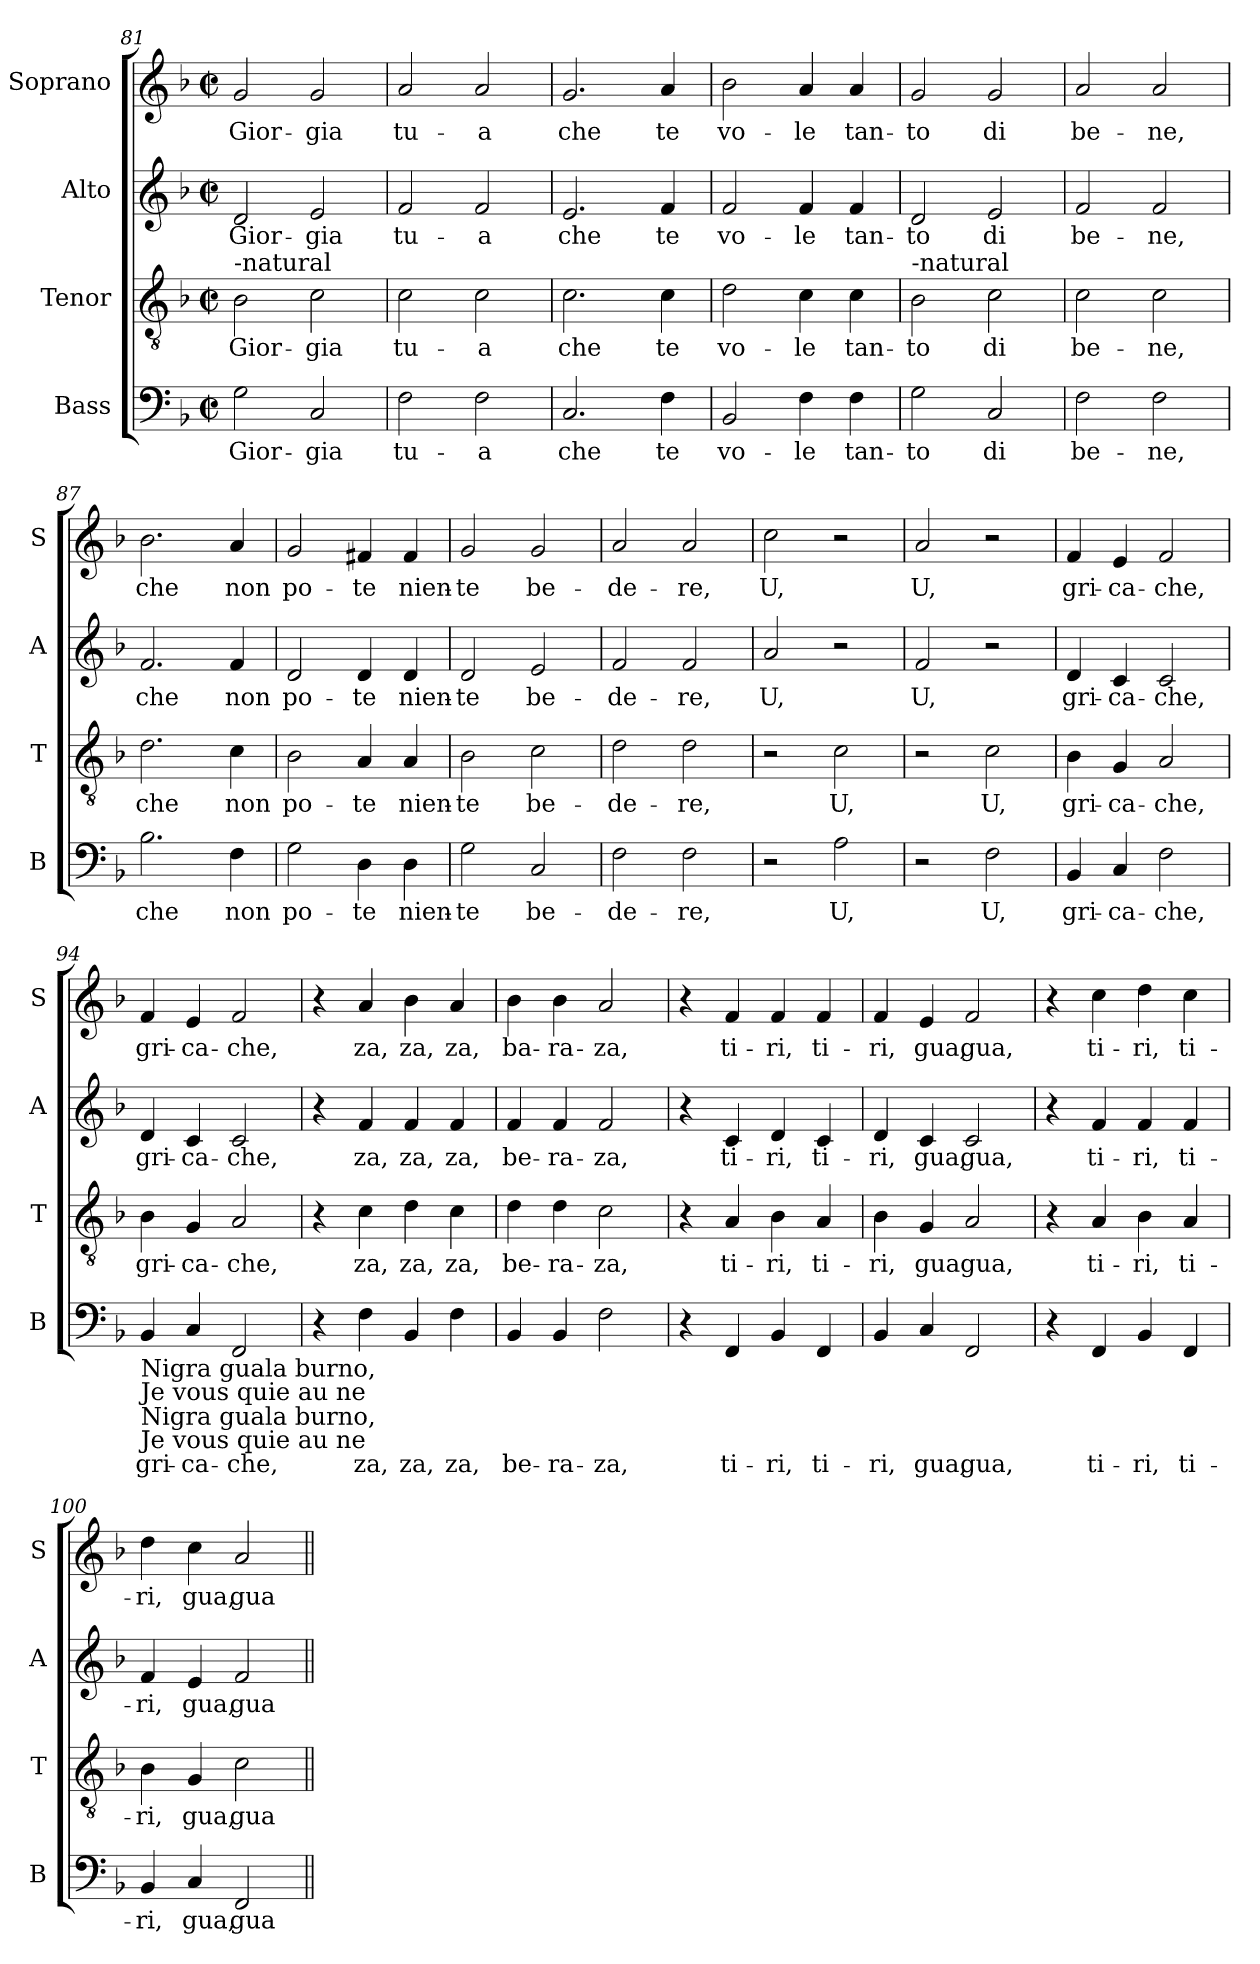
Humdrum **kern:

**kern	**text	**kern	**text	**kern	**text	**kern	**text
*part4	*part4	*part3	*part3	*part2	*part2	*part1	*part1
*staff4	*staff4	*staff3	*staff3	*staff2	*staff2	*staff1	*staff1
*I"Bass	*	*I"Tenor	*	*I"Alto	*	*I"Soprano	*
*I'B	*	*I'T	*	*I'A	*	*I'S	*
*clefF4	*	*clefGv2	*	*clefG2	*	*clefG2	*
*k[b-]	*	*k[b-]	*	*k[b-]	*	*k[b-]	*
*F:	*	*F:	*	*F:	*	*F:	*
*M2/2	*	*M2/2	*	*M2/2	*	*M2/2	*
*met(c|)	*	*met(c|)	*	*met(c|)	*	*met(c|)	*
=81	=81	=81	=81	=81	=81	=81	=81
!	!	!LO:TX:a:t=-natural	!	!	!	!	!
2G\	Gior-	2B-\	Gior-	2d/	Gior-	2g/	Gior-
2C/	-gia	2c\	-gia	2e/	-gia	2g/	-gia
=82	=82	=82	=82	=82	=82	=82	=82
2F\	tu-	2c\	tu-	2f/	tu-	2a/	tu-
2F\	-a	2c\	-a	2f/	-a	2a/	-a
=83	=83	=83	=83	=83	=83	=83	=83
2.C/	che	2.c\	che	2.e/	che	2.g/	che
4F\	te	4c\	te	4f/	te	4a/	te
=84	=84	=84	=84	=84	=84	=84	=84
2BB-/	vo-	2d\	vo-	2f/	vo-	2b-\	vo-
4F\	-le	4c\	-le	4f/	-le	4a/	-le
4F\	tan-	4c\	tan-	4f/	tan-	4a/	tan-
=85	=85	=85	=85	=85	=85	=85	=85
!	!	!LO:TX:a:t=-natural	!	!	!	!	!
2G\	-to	2B-\	-to	2d/	-to	2g/	-to
2C/	di	2c\	di	2e/	di	2g/	di
=86	=86	=86	=86	=86	=86	=86	=86
2F\	be-	2c\	be-	2f/	be-	2a/	be-
2F\	-ne,	2c\	-ne,	2f/	-ne,	2a/	-ne,
!!LO:LB:g=z
=87	=87	=87	=87	=87	=87	=87	=87
2.B-\	che	2.d\	che	2.f/	che	2.b-\	che
4F\	non	4c\	non	4f/	non	4a/	non
=88	=88	=88	=88	=88	=88	=88	=88
2G\	po-	2B-\	po-	2d/	po-	2g/	po-
4D\	-te	4A/	-te	4d/	-te	4f#X/	-te
4D\	nien-	4A/	nien-	4d/	nien-	4f#/	nien-
=89	=89	=89	=89	=89	=89	=89	=89
2G\	-te	2B-\	-te	2d/	-te	2g/	-te
2C/	be-	2c\	be-	2e/	be-	2g/	be-
=90	=90	=90	=90	=90	=90	=90	=90
2F\	-de-	2d\	-de-	2f/	-de-	2a/	-de-
2F\	-re,	2d\	-re,	2f/	-re,	2a/	-re,
=91	=91	=91	=91	=91	=91	=91	=91
2r	.	2r	.	2a/	U,	2cc\	U,
2A\	U,	2c\	U,	2r	.	2r	.
=92	=92	=92	=92	=92	=92	=92	=92
2r	.	2r	.	2f/	U,	2a/	U,
2F\	U,	2c\	U,	2r	.	2r	.
=93	=93	=93	=93	=93	=93	=93	=93
4BB-/	gri-	4B-\	gri-	4d/	gri-	4f/	gri-
4C/	-ca-	4G/	-ca-	4c/	-ca-	4e/	-ca-
2F\	-che,	2A/	-che,	2c/	-che,	2f/	-che,
!!LO:LB:g=z
=94	=94	=94	=94	=94	=94	=94	=94
!LO:TX:b:t=Nigra guala burno,\nJe vous quie au ne	!	!	!	!	!	!	!
!LO:TX:b:t=Nigra guala burno,\nJe vous quie au ne	!	!	!	!	!	!	!
4BB-/	gri-	4B-\	gri-	4d/	gri-	4f/	gri-
4C/	-ca-	4G/	-ca-	4c/	-ca-	4e/	-ca-
2FF/	-che,	2A/	-che,	2c/	-che,	2f/	-che,
=95	=95	=95	=95	=95	=95	=95	=95
4r	.	4r	.	4r	.	4r	.
4F\	za,	4c\	za,	4f/	za,	4a/	za,
4BB-/	za,	4d\	za,	4f/	za,	4b-\	za,
4F\	za,	4c\	za,	4f/	za,	4a/	za,
=96	=96	=96	=96	=96	=96	=96	=96
4BB-/	be-	4d\	be-	4f/	be-	4b-\	ba-
4BB-/	-ra-	4d\	-ra-	4f/	-ra-	4b-\	-ra-
2F\	-za,	2c\	-za,	2f/	-za,	2a/	-za,
=97	=97	=97	=97	=97	=97	=97	=97
4r	.	4r	.	4r	.	4r	.
4FF/	ti-	4A/	ti-	4c/	ti-	4f/	ti-
4BB-/	-ri,	4B-\	-ri,	4d/	-ri,	4f/	-ri,
4FF/	ti-	4A/	ti-	4c/	ti-	4f/	ti-
=98	=98	=98	=98	=98	=98	=98	=98
4BB-/	-ri,	4B-\	-ri,	4d/	-ri,	4f/	-ri,
4C/	gua,	4G/	gua	4c/	gua,	4e/	gua,
2FF/	gua,	2A/	gua,	2c/	gua,	2f/	gua,
=99	=99	=99	=99	=99	=99	=99	=99
4r	.	4r	.	4r	.	4r	.
4FF/	ti-	4A/	ti-	4f/	ti-	4cc\	ti-
4BB-/	-ri,	4B-\	-ri,	4f/	-ri,	4dd\	-ri,
4FF/	ti-	4A/	ti-	4f/	ti-	4cc\	ti-
=100	=100	=100	=100	=100	=100	=100	=100
4BB-/	-ri,	4B-\	-ri,	4f/	-ri,	4dd\	-ri,
4C/	gua,	4G/	gua,	4e/	gua,	4cc\	gua,
2FF/	gua	2c\	gua	2f/	gua	2a/	gua
=||	=||	=||	=||	=||	=||	=||	=||
*-	*-	*-	*-	*-	*-	*-	*-
